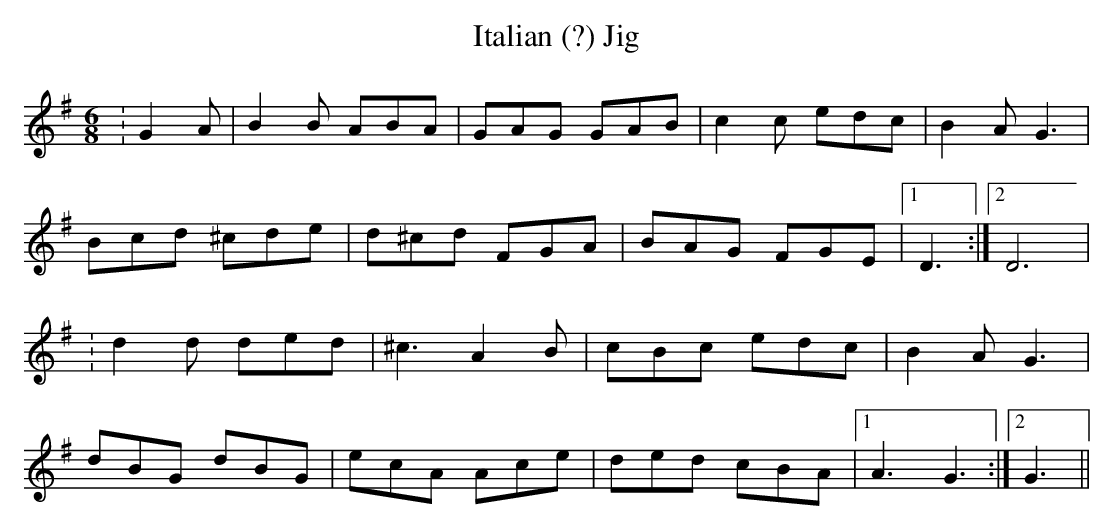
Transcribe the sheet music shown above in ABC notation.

X:1
T:Italian (?) Jig
L:1/8
M:6/8
K:G
:G2A|B2B ABA|GAG GAB|c2c edc|B2A G3|
Bcd ^cde|d^cd FGA|BAG FGE|1D3:|2D6|
:d2d ded|^c3 A2B|cBc edc|B2A G3|
dBG dBG|ecA Ace|ded cBA|1A3 G3:|2G3||
